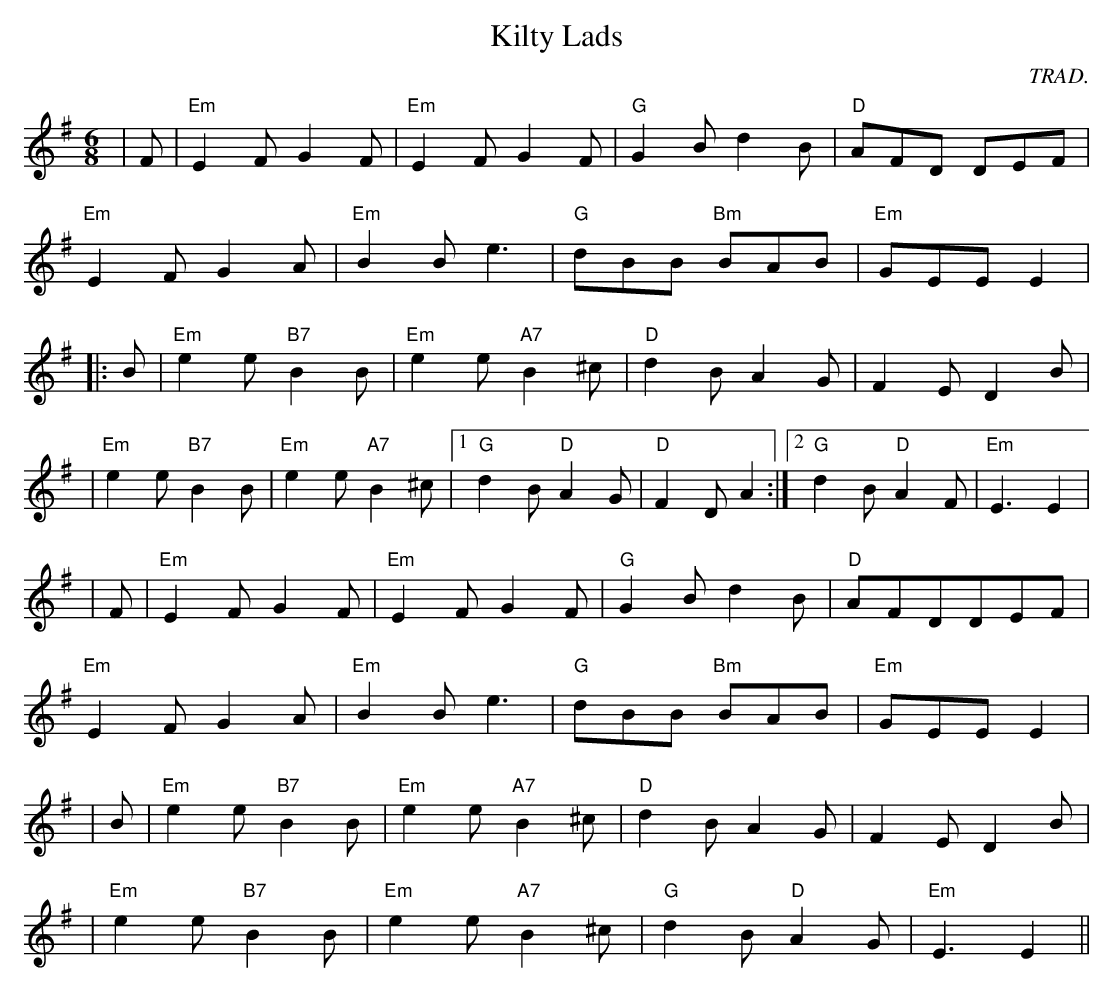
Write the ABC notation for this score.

X:1
T:Kilty Lads
C:TRAD.
M:6/8
L:1/8
K:Em
| F |\
"Em" E2F      G2F | "Em" E2F       G2F | "G" G2B      d2B | "D"  AFD DEF|!
"Em" E2F      G2A | "Em" B2B      e3   | "G" dBB "Bm" BAB | "Em" GEE E2|!
|: B| "Em" e2e "B7" B2B | "Em" e2e "A7" B2^c |"D" d2 B A2 G| F2 E D2 B|!
|"Em"  e2e "B7" B2B | "Em" e2e "A7" B2^c |1 "G" d2 B "D" A2 G |"D" F2DA2:|2 "G" d2 B "D" A2 F | "Em" E3 E2 |!
|F |"Em" E2F      G2F | "Em" E2F       G2F | "G" G2B      d2B | "D"  AFDDEF |!
"Em" E2F      G2A | "Em" B2B      e3   | "G" dBB "Bm" BAB | "Em" GEE E2|!
| B| "Em" e2e "B7" B2B | "Em" e2e "A7" B2^c |"D" d2 B A2 G| F2 E D2 B|!
|"Em"  e2e "B7" B2B | "Em" e2e "A7" B2^c | "G" d2 B "D" A2 G | "Em" E3 E2 ||
